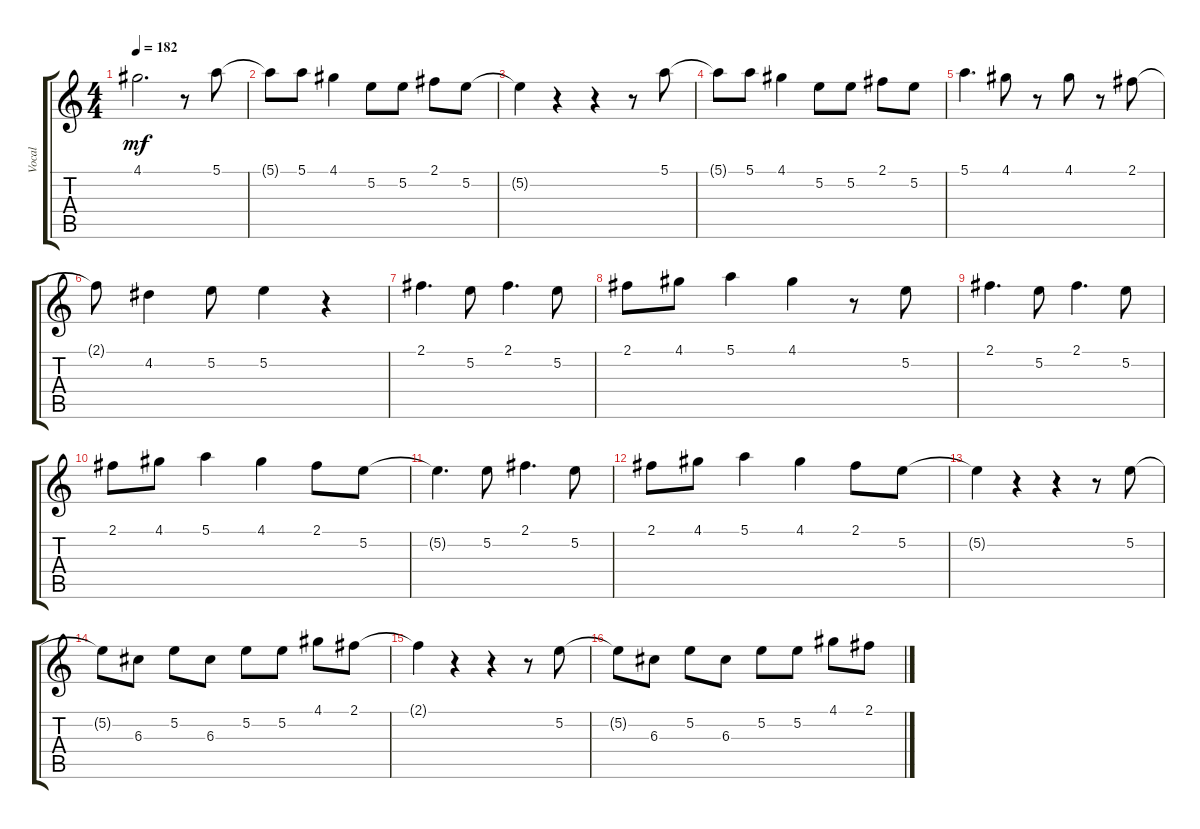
\track ("Vocal" "Vocal") {instrument acousticguitarsteel}
\staff {score tabs}
\tuning (E4 B3 G3 D3 A2 E2) {hide}
\ts (4 4)
\tempo 182
\clef g2
\ks c
4.1.2{d dy mf} r.8 5.1.8 |
5.1{t}.8 5.1.8 4.1.4 5.2.8 5.2.8 2.1.8 5.2.8 |
5.2{t}.4 r.4 r.4 r.8 5.1.8 |
5.1{t}.8 5.1.8 4.1.4 5.2.8 5.2.8 2.1.8 5.2.8 |
5.1.4{d} 4.1.8 r.8 4.1.8 r.8 2.1.8 |
2.1{t}.8 4.2.4 5.2.8 5.2.4 r.4 |
2.1.4{d} 5.2.8 2.1.4{d} 5.2.8 |
2.1.8 4.1.8 5.1.4 4.1.4 r.8 5.2.8 |
2.1.4{d} 5.2.8 2.1.4{d} 5.2.8 |
2.1.8 4.1.8 5.1.4 4.1.4 2.1.8 5.2.8 |
5.2{t}.4{d} 5.2.8 2.1.4{d} 5.2.8 |
2.1.8 4.1.8 5.1.4 4.1.4 2.1.8 5.2.8 |
5.2{t}.4 r.4 r.4 r.8 5.2.8 |
5.2{t}.8 6.3.8 5.2.8 6.3.8 5.2.8 5.2.8 4.1.8 2.1.8 |
2.1{t}.4 r.4 r.4 r.8 5.2.8 |
5.2{t}.8 6.3.8 5.2.8 6.3.8 5.2.8 5.2.8 4.1.8 2.1.8
